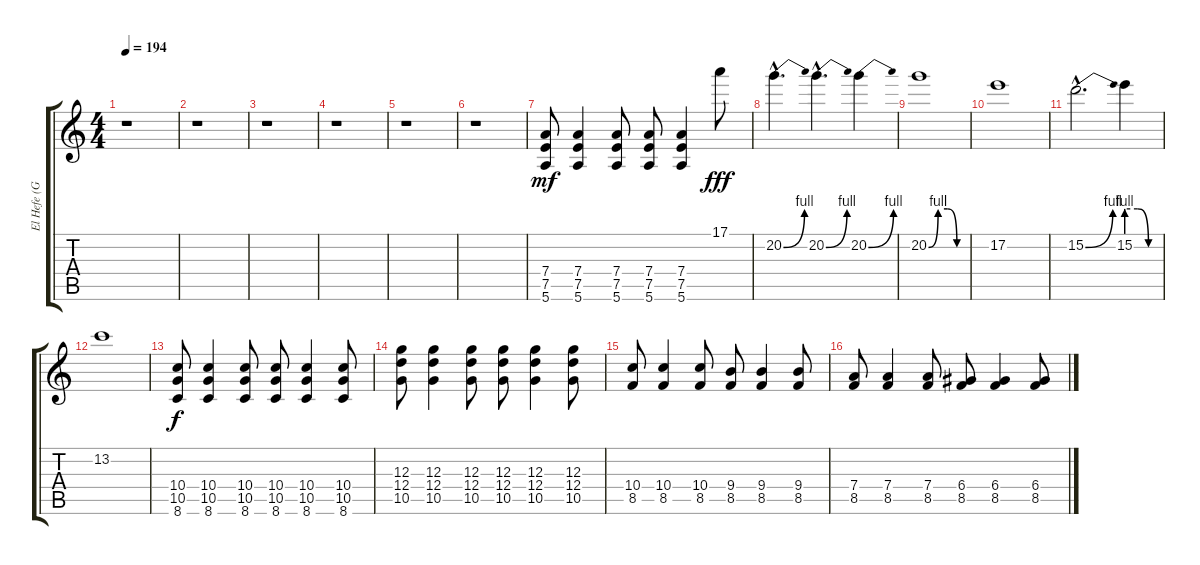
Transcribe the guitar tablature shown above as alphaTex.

\track ("El Hefe (Guitar)" "El Hefe (G") {instrument overdrivenguitar}
\staff {score tabs}
\tuning (E4 B3 G3 D3 A2 E2) {hide}
\ts (4 4)
\tempo 194
\clef g2
\ks c
r.1{dy fff} |
r.1 |
r.1 |
r.1 |
r.1 |
r.1 |
(7.4 7.5 5.6).8{dy mf} (7.4 7.5 5.6).4 (7.4 7.5 5.6).8 (7.4 7.5 5.6).8 (7.4 7.5 5.6).4 17.1.8{dy fff} |
20.2{be (bend 0 0 60 4) hac}.4{d} 20.2{be (bend 0 0 60 4) hac}.4{d} 20.2{be (bend 0 0 60 4)}.4 |
20.2{be (custom 0 0 15 4 30 4 45 0 60 0)}.1 |
17.2.1 |
15.2{be (bend 0 0 60 4) hac}.2{d} 15.2{be (custom 0 4 20 4 40 0 60 0)}.4 |
13.2.1 |
(10.4 10.5 8.6).8{dy f} (10.4 10.5 8.6).4 (10.4 10.5 8.6).8 (10.4 10.5 8.6).8 (10.4 10.5 8.6).4 (10.4 10.5 8.6).8 |
(12.3 12.4 10.5).8 (12.3 12.4 10.5).4 (12.3 12.4 10.5).8 (12.3 12.4 10.5).8 (12.3 12.4 10.5).4 (12.3 12.4 10.5).8 |
(10.4 8.5).8 (10.4 8.5).4 (10.4 8.5).8 (9.4 8.5).8 (9.4 8.5).4 (9.4 8.5).8 |
(7.4 8.5).8 (7.4 8.5).4 (7.4 8.5).8 (6.4 8.5).8 (6.4 8.5).4 (6.4 8.5).8
